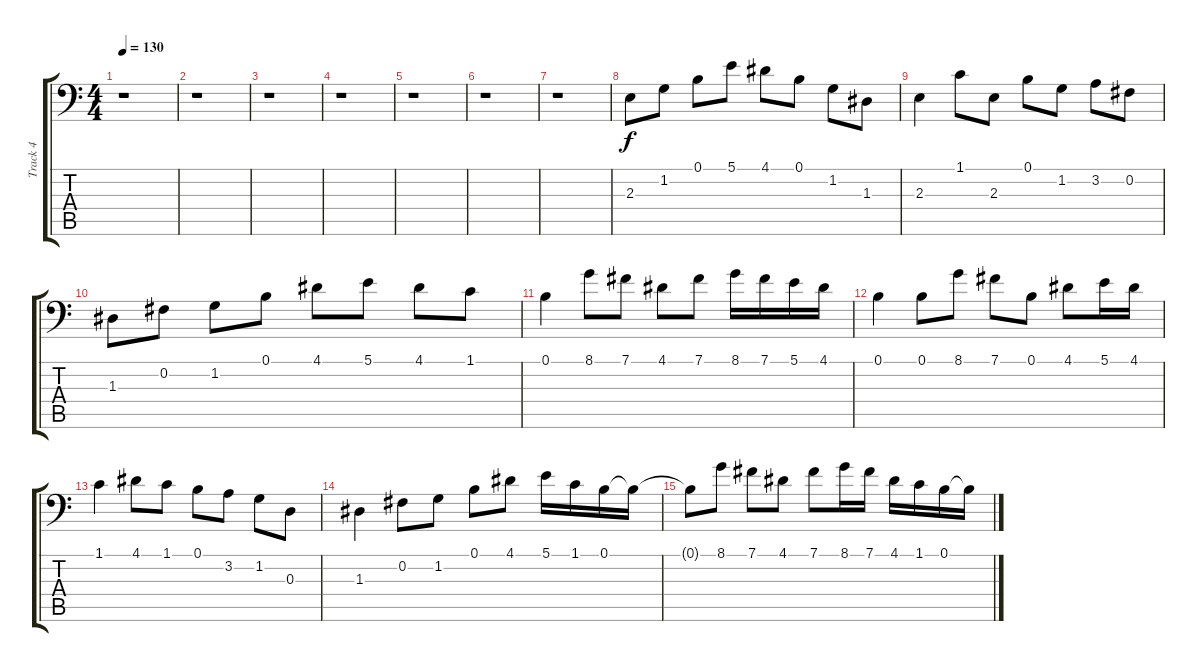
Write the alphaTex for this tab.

\track ("Track 4" "Track 4") {instrument celesta}
\staff {score tabs}
\tuning (B3 Gb3 D3 A2 E2 A1) {hide}
\ts (4 4)
\tempo 130
\clef f4
\ks c
r.1{dy f} |
r.1 |
r.1 |
r.1 |
r.1 |
r.1 |
r.1 |
2.3.8 1.2.8 0.1.8 5.1.8 4.1.8 0.1.8 1.2.8 1.3.8 |
2.3.4 1.1.8 2.3.8 0.1.8 1.2.8 3.2.8 0.2.8 |
1.3.8 0.2.8 1.2.8 0.1.8 4.1.8 5.1.8 4.1.8 1.1.8 |
0.1.4 8.1.8 7.1.8 4.1.8 7.1.8 8.1.16 7.1.16 5.1.16 4.1.16 |
0.1.4 0.1.8 8.1.8 7.1.8 0.1.8 4.1.8 5.1.16 4.1.16 |
1.1.4 4.1.8 1.1.8 0.1.8 3.2.8 1.2.8 0.3.8 |
1.3.4 0.2.8 1.2.8 0.1.8 4.1.8 5.1.16 1.1.16 0.1.16 0.1{t}.16 |
0.1{t}.8 8.1.8 7.1.8 4.1.8 7.1.8 8.1.16 7.1.16 4.1.16 1.1.16 0.1.16 0.1{t}.16
